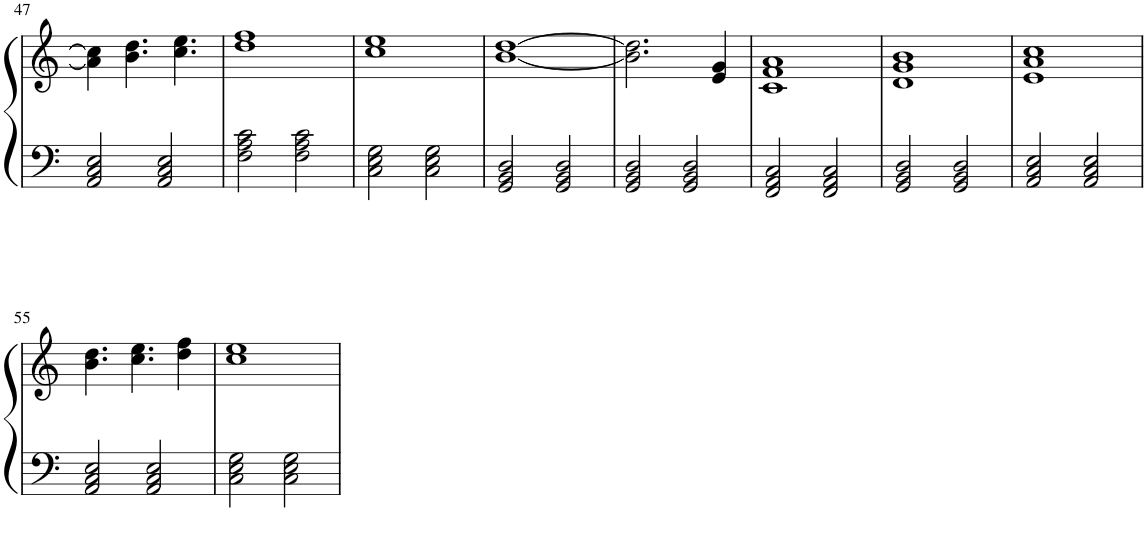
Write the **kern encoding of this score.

**kern	**kern
*part1	*part1
*staff2	*staff1
*I"Piano	*
*I'Pno.	*
!!LO:PB:g=z
*clefF4	*clefG2
*k[]	*k[]
*M4/4	*M4/4
=47	=47
2AA/ 2C/ 2E/	4a\] 4cc\]
.	4.b\ 4.dd\
2AA/ 2C/ 2E/	.
.	4.cc\ 4.ee\
=48	=48
2F\ 2A\ 2c\	1dd 1ff
2F\ 2A\ 2c\	.
=49	=49
2C\ 2E\ 2G\	1cc 1ee
2C\ 2E\ 2G\	.
=50	=50
2GG/ 2BB/ 2D/	[1b [1dd
2GG/ 2BB/ 2D/	.
=51	=51
2GG/ 2BB/ 2D/	2.b\] 2.dd\]
2GG/ 2BB/ 2D/	.
.	4e/ 4g/
=52	=52
2FF/ 2AA/ 2C/	1c 1f 1a
2FF/ 2AA/ 2C/	.
=53	=53
2GG/ 2BB/ 2D/	1d 1g 1b
2GG/ 2BB/ 2D/	.
=54	=54
2AA/ 2C/ 2E/	1e 1a 1cc
2AA/ 2C/ 2E/	.
!!LO:LB:g=z
=55	=55
2AA/ 2C/ 2E/	4.b\ 4.dd\
.	4.cc\ 4.ee\
2AA/ 2C/ 2E/	.
.	4dd\ 4ff\
=56	=56
2C\ 2E\ 2G\	1cc 1ee
2C\ 2E\ 2G\	.
=	=
*-	*-
